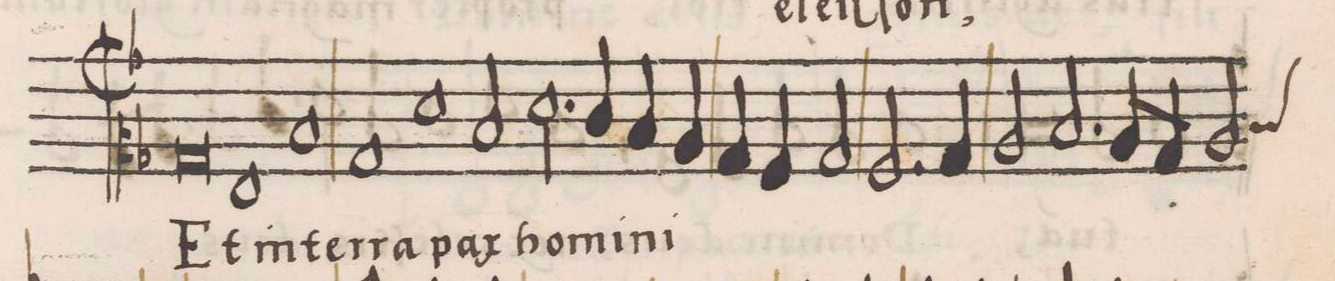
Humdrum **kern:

**kern	**text
*I"ALTVS	*
*clefC2	*
*k[b-]	*
*M2/1	*
0B-/	Et
=2-	=2-
1G/	in
1d/	ter-
=3-	=3-
1B-/	-ra
1f\	pax
=4-	=4-
2d/	.
*2\in the middl	*
2.f\	ho-
4e/	-mi-
4d/	-ni-
4c/	.
=5-	=5-
4B-/	.
4A/	.
2B-/	.
2.A/	.
4B-/	.
=6-	=6-
2c/	.
2.d/	.
8c/L	.
8B-/J	.
*custos:d	*
2c/	.
=7-	=7-
*-	*-
